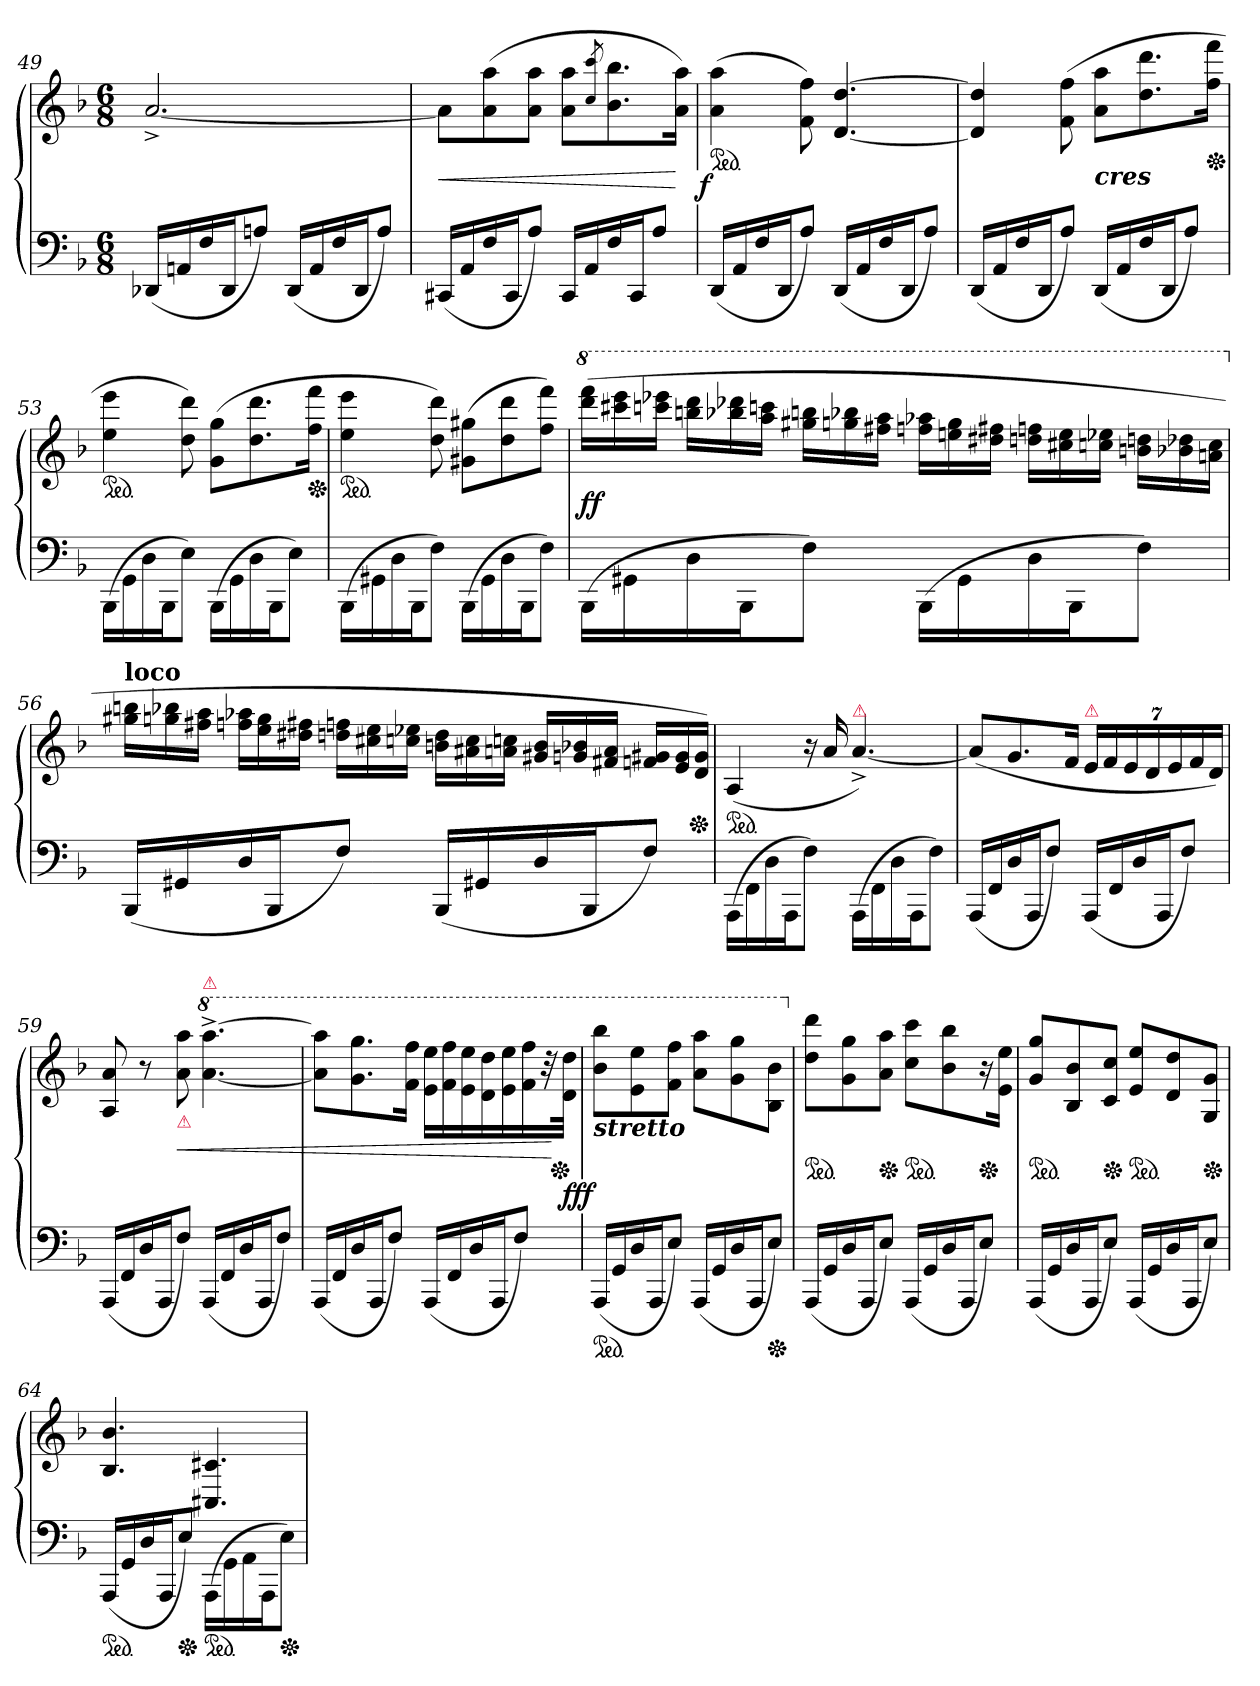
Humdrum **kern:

**kern	**kern	**dynam
*part1	*part1	*part1
*staff2	*staff1	*staff1/2
*clefF4	*clefG2	*
*k[b-]	*k[b-]	*
*d:	*d:	*
*M6/8	*M6/8	*
=49	=49	=49
(<16DD-XLL	[2.a^<	.
16AAn	.	.
16F	.	.
16DD-J	.	.
8AnJ)	.	.
(<16DD-LL	.	.
16AA	.	.
16F	.	.
16DD-J	.	.
8AJ)	.	.
=50	=50	=50
(<16CC#XLL	8aL]	<
16AA	.	.
16F	(>8a 8aa	.
16CC#J	.	.
8AJ)	8a 8aaJ	.
16CC#LL	8a 8aaL	.
16AA	.	.
.	8qcc/ 8qccc/	.
16F	8.b- 8.bb-	.
16CC#J	.	.
8AJ	.	.
.	16a 16aaJk)	[
=51	=51	=51
!	!	!LO:DY:rj
*	*ped	*
(<16DDLL	(>4a 4aa	f
16AA	.	.
16F	.	.
16DDJ	.	.
8AJ)	8f 8ff)	.
(<16DDLL	[4.d [4.dd	.
16AA	.	.
16F	.	.
16DDJ	.	.
8AJ)	.	.
=52	=52	=52
(<16DDLL	4d] 4dd]	.
16AA	.	.
16F	.	.
16DDJ	.	.
8AJ)	(>8f 8ff	.
!	!LO:TX:c:Bi:t=cres	!
(<16DDLL	8a 8aaL	.
16AA	.	.
16F	8.dd 8.ddd	.
16DDJ	.	.
*	*Xped	*
8AJ)	.	.
.	16ff 16fffJk	.
=53	=53	=53
*	*ped	*
(>16BBB-\LL	4ee 4eee	.
16GG	.	.
16D	.	.
16BBB-J	.	.
8EJ)	8dd 8ddd)	.
(>16BBB-\LL	(>8g 8ggL	.
16GG	.	.
16D	8.dd 8.ddd	.
16BBB-J	.	.
*	*Xped	*
8EJ)	.	.
.	16ff 16fffJk	.
=54	=54	=54
*	*ped	*
(>16BBB-\LL	4ee 4eee	.
16GG#X	.	.
16D	.	.
16BBB-J	.	.
8FJ)	8dd 8ddd)	.
(>16BBB-\LL	(>8g#X 8gg#XL	.
16GG#	.	.
16D	8dd 8ddd	.
16BBB-J	.	.
8FJ)	8ff 8fffJ)	.
=55	=55	=55
*	*8va	*
*	*Xtuplet	*
(>16BBB-\LL	(>24dddd 24ffffLL	ff
.	24cccc#X 24eeee	.
16GG#X	.	.
.	24ccccn 24eeee-XJJ	.
16D	24bbbn 24ddddLL	.
.	24bbb-X 24dddd-X	.
16BBB-J	.	.
.	24aaa 24ccccnJJ	.
8FJ)	24ggg#X 24bbbnLL	.
.	24gggn 24bbb-X	.
.	24fff#X 24aaaJJ	.
(>16BBB-\LL	24fffn 24aaa-XLL	.
.	24eeen 24ggg	.
16GG#	.	.
.	24ddd#X 24fff#XJJ	.
16D	24dddn 24fffnLL	.
.	24ccc#X 24eee	.
16BBB-J	.	.
.	24cccn 24eee-XJJ	.
8FJ)	24bbn 24dddnLL	.
.	24bb-X 24ddd-X	.
.	24aan 24cccJJ	.
=56	=56	=56
*	*X8va	*
!	!LO:TX:a:B:t=loco	!
(<16BBB-LL	24gg#X 24bbnLL	.
.	24ggn 24bb-X	.
16GG#X	.	.
.	24ff#X 24aaJJ	.
16D	24ffn 24aa-XLL	.
.	24ee 24gg	.
16BBB-J	.	.
.	24dd#X 24ff#XJJ	.
8FJ)	24ddn 24ffnLL	.
.	24cc#X 24ee	.
.	24ccn 24ee-XJJ	.
(<16BBB-LL	24bn 24ddLL	.
.	24a#X 24cc	.
16GG#X	.	.
.	24an 24ccnJJ	.
16D	24g#X 24bLL	.
.	24gn 24b-X	.
16BBB-J	.	.
.	24f#X 24aJJ	.
8FJ)	24fn 24g#XLL	.
.	24e 24g#	.
*	*Xped	*
.	24d 24g#JJ)	.
=57	=57	=57
*	*ped	*
(>16AAA\LL	(>4A/	.
16FF\	.	.
16D\	.	.
16AAA\J	.	.
8FJ)	16r	.
.	16a	.
!	!LO:TX:a:color=crimson:t=⚠	!
(>16AAA\LL	[4.a^<)	.
16FF	.	.
16D	.	.
16AAAJ	.	.
8FJ)	.	.
=58	=58	=58
(<16AAALL	(>8aL]	.
16FF	.	.
16D	8.g	.
16AAAJ	.	.
8FJ)	.	.
.	16fJk	.
*	*tuplet	*
!	!LO:TX:a:color=crimson:t=⚠	!
(<16AAALL	56%3eLL	.
.	56%3f	.
16FF	.	.
.	56%3e	.
16D	.	.
.	56%3d	.
16AAAJ	.	.
.	56%3e	.
8FJ)	.	.
.	56%3f	.
.	56%3dJJ)	.
=59	=59	=59
(<16AAALL	8A 8a	.
16FF	.	.
16D	8r	.
16AAAJ	.	.
!	!LO:TX:b:Bi:color=crimson:t=⚠	!
!	!	!LO:HP:b
8FJ)	8a 8aa	<
*	*8va	*
!	!LO:TX:a:color=crimson:t=⚠	!
(<16AAALL	[4.aa^< [4.aaa^<	.
16FF	.	.
16D	.	.
16AAAJ	.	.
8FJ)	.	.
=60	=60	=60
(<16AAALL	8aa] 8aaa]L	.
16FF	.	.
16D	8.gg 8.ggg	.
16AAAJ	.	.
8FJ)	.	.
.	16ff 16fffJk	.
*	*Xtuplet	*
(<16AAALL	56%3ee\ 56%3eee\LL	.
.	56%3ff 56%3fff	.
16FF	.	.
.	56%3ee 56%3eee	.
16D	.	.
.	56%3dd 56%3ddd	.
16AAAJ	.	.
.	56%3ee 56%3eee	.
8FJ)	.	.
.	56%3ff 56%3fff	.
.	112%3r	.
*	*Xped	*
.	112%3dd 112%3dddJJk	[
=61	=61	=61
!	!LO:TX:b:Bi:t=stretto	!
!	!	!LO:DY:rj
*ped	*	*
(<16AAALL	8bb-\ 8bbb-\L	fff
16GG	.	.
16D	8ee 8eee	.
16AAAJ	.	.
8EJ)	8ff 8fffJ	.
(<16AAALL	8aa\ 8aaa\L	.
16GG	.	.
16D	8gg 8ggg	.
16AAAJ	.	.
*Xped	*	*
8EJ)	8b- 8bb-J	.
=62	=62	=62
*	*X8va	*
!	!LO:TX:a:B:t=loco	!
*	*ped	*
(<16AAALL	8dd 8dddL	.
16GG	.	.
16D	8g 8gg	.
16AAAJ	.	.
*	*Xped	*
8EJ)	8a 8aaJ	.
*	*ped	*
(<16AAALL	8cc 8cccL	.
16GG	.	.
16D	8b- 8bb-	.
16AAAJ	.	.
*	*Xped	*
8EJ)	16r	.
.	16e 16eeJk	.
=63	=63	=63
*	*ped	*
(<16AAALL	8g 8ggL	.
16GG	.	.
16D	8B- 8b-	.
16AAAJ	.	.
*	*Xped	*
8EJ)	8c 8ccJ	.
*	*ped	*
(<16AAALL	8e 8eeL	.
16GG	.	.
16D	8d 8dd	.
16AAAJ	.	.
*	*Xped	*
8EJ)	8G 8gJ	.
=64	=64	=64
*ped	*	*
(<16AAALL	4.B- 4.b-	.
16GG	.	.
16D	.	.
16AAAJ	.	.
*Xped	*	*
8EJ)	.	.
*ped	*	*
(>16AAA\LL	4.C#X 4.c#X	.
16GG	.	.
16AA	.	.
16AAAJ	.	.
*Xped	*	*
8EJ)	.	.
=	=	=
*-	*-	*-
